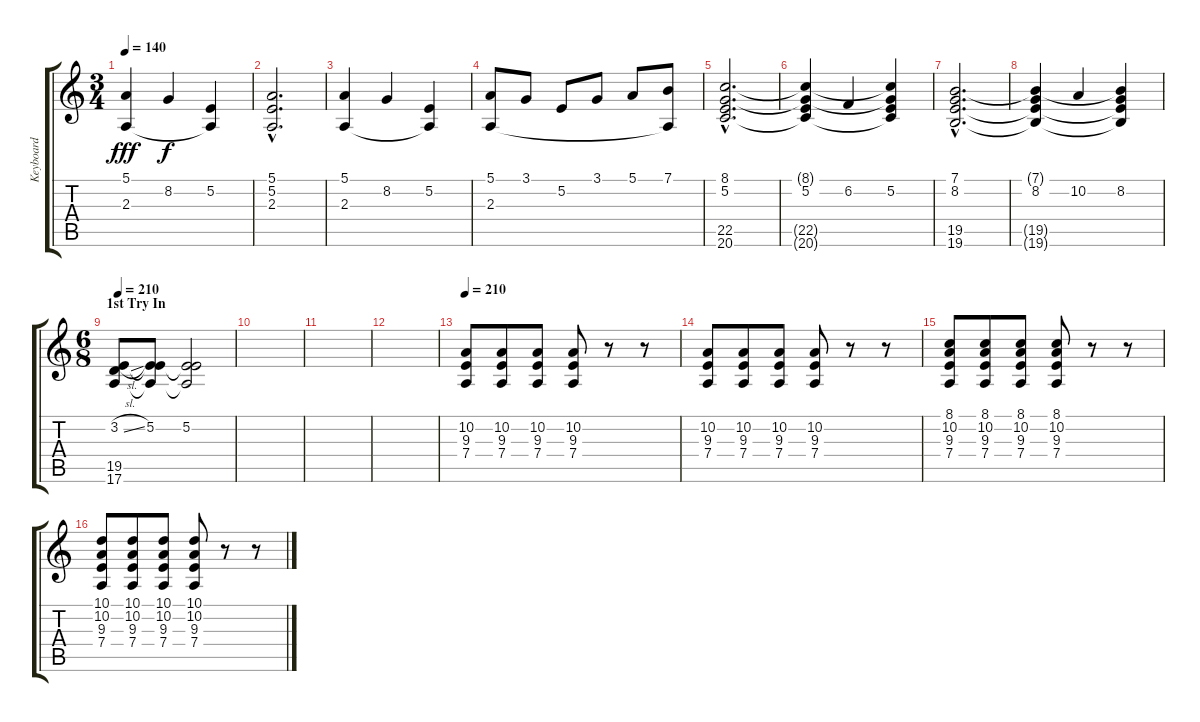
\track ("Keyboard" "Keyboard") {instrument drawbarorgan}
\staff {score tabs}
\tuning (E4 B3 G3 D3 A2 E2) {hide}
\ts (3 4)
\tempo 140
\clef g2
\ks c
(5.1 2.3).4{dy fff} 8.2.4{dy f} (5.2 2.3{t}).4 |
(5.1{hac} 5.2{hac} 2.3{hac}).2{d} |
(5.1 2.3).4 8.2.4 (5.2 2.3{t}).4 |
(5.1 2.3).8 3.1.8 5.2.8 3.1.8 5.1.8 (7.1 2.3{t}).8 |
(8.1{hac} 5.2{hac} 22.5{hac} 20.6{hac}).2{d} |
(8.1{t} 5.2 22.5{t} 20.6{t}).4 6.2.4 (8.1{t} 5.2 22.5{t} 20.6{t}).4 |
(7.1{hac} 8.2{hac} 19.5{hac} 19.6{hac}).2{d} |
(7.1{t} 8.2 19.5{t} 19.6{t}).4 10.2.4 (7.1{t} 8.2 19.5{t} 19.6{t}).4 |
\ts (6 8)
\section ("" "1st Try In")
\tempo 210
(3.2{sl} 19.5 17.6).8 (5.2 19.5{t} 17.6{t}).8 (5.2 19.5{t} 17.6{t}).2 |
|
|
|
\tempo 210
(10.2 9.3 7.4).8 (10.2 9.3 7.4).8 (10.2 9.3 7.4).8 (10.2 9.3 7.4).8 r.8 r.8 |
(10.2 9.3 7.4).8 (10.2 9.3 7.4).8 (10.2 9.3 7.4).8 (10.2 9.3 7.4).8 r.8 r.8 |
(8.1 10.2 9.3 7.4).8 (8.1 10.2 9.3 7.4).8 (8.1 10.2 9.3 7.4).8 (8.1 10.2 9.3 7.4).8 r.8 r.8 |
(10.1 10.2 9.3 7.4).8 (10.1 10.2 9.3 7.4).8 (10.1 10.2 9.3 7.4).8 (10.1 10.2 9.3 7.4).8 r.8 r.8
